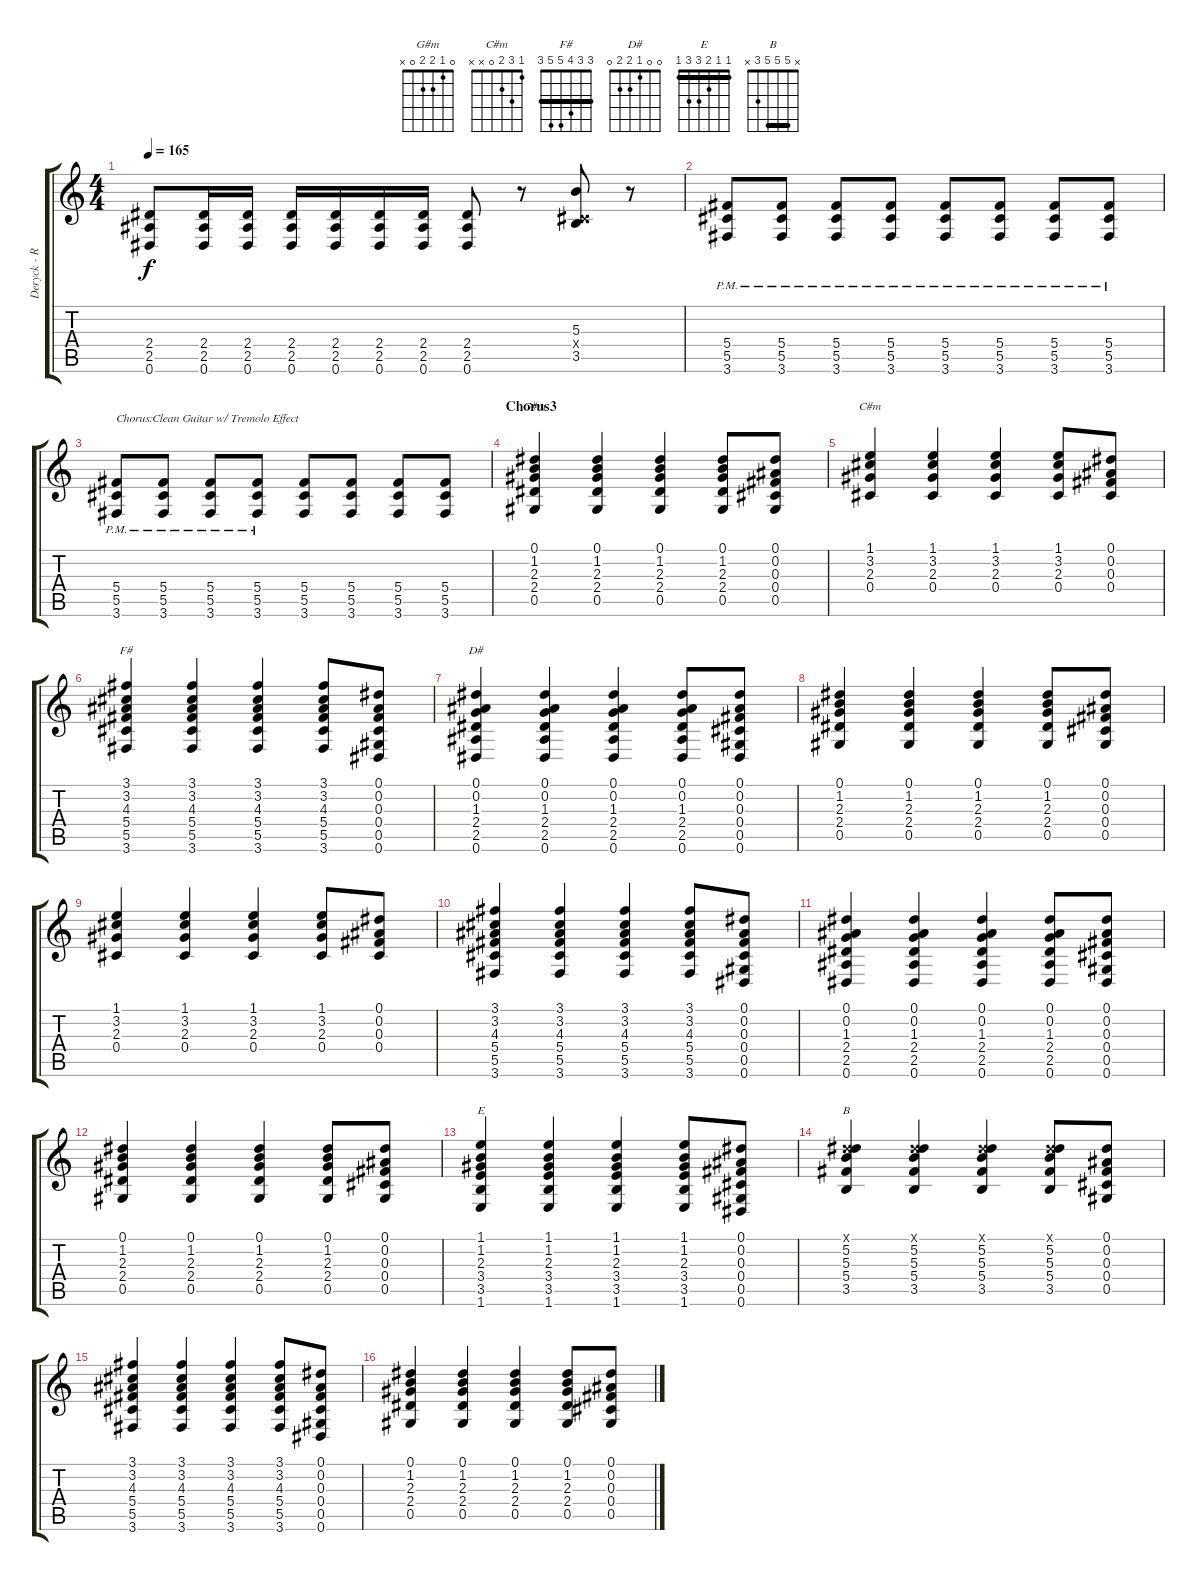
\track ("Deryck - Rhythm Guitar" "Deryck - R") {instrument distortionguitar}
\staff {score tabs}
\tuning (Eb4 Bb3 Gb3 Db3 Ab2 Eb2) {hide}
\chord ("G#m" 0 1 2 2 0 x)
\chord ("C#m" 1 3 2 0 x x)
\chord ("F#" 3 3 4 5 5 3) {barre 3}
\chord ("D#" 0 0 1 2 2 0)
\chord ("E" 1 1 2 3 3 1) {barre 1}
\chord ("B" x 5 5 5 3 x) {barre 5}
\ts (4 4)
\tempo 165
\clef g2
\ks c
(2.4 2.5 0.6).8{dy f} (2.4 2.5 0.6).16 (2.4 2.5 0.6).16 (2.4 2.5 0.6).16 (2.4 2.5 0.6).16 (2.4 2.5 0.6).16 (2.4 2.5 0.6).16 (2.4 2.5 0.6).8 r.8 (5.3 0.4{x} 3.5).8 r.8 |
(5.4{pm} 5.5{pm} 3.6{pm}).8 (5.4{pm} 5.5{pm} 3.6{pm}).8 (5.4{pm} 5.5{pm} 3.6{pm}).8 (5.4{pm} 5.5{pm} 3.6{pm}).8 (5.4{pm} 5.5{pm} 3.6).8 (5.4{pm} 5.5{pm} 3.6).8 (5.4{pm} 5.5{pm} 3.6).8 (5.4{pm} 5.5{pm} 3.6).8 |
(5.4{pm} 5.5 3.6).8{txt "Chorus:Clean Guitar w/ Tremolo Effect"} (5.4{pm} 5.5 3.6).8 (5.4{pm} 5.5 3.6).8 (5.4{pm} 5.5 3.6{pm}).8 (5.4 5.5 3.6).8 (5.4 5.5 3.6).8 (5.4 5.5 3.6).8 (5.4 5.5 3.6).8 |
\section ("" "Chorus3")
(0.1 1.2 2.3 2.4 0.5).4{ch "G#m" instrument electricguitarmuted} (0.1 1.2 2.3 2.4 0.5).4 (0.1 1.2 2.3 2.4 0.5).4 (0.1 1.2 2.3 2.4 0.5).8 (0.1 0.2 0.3 0.4 0.5).8 |
(1.1 3.2 2.3 0.4).4{ch "C#m"} (1.1 3.2 2.3 0.4).4 (1.1 3.2 2.3 0.4).4 (1.1 3.2 2.3 0.4).8 (0.1 0.2 0.3 0.4).8 |
(3.1 3.2 4.3 5.4 5.5 3.6).4{ch "F#"} (3.1 3.2 4.3 5.4 5.5 3.6).4 (3.1 3.2 4.3 5.4 5.5 3.6).4 (3.1 3.2 4.3 5.4 5.5 3.6).8 (0.1 0.2 0.3 0.4 0.5 0.6).8 |
(0.1 0.2 1.3 2.4 2.5 0.6).4{ch "D#"} (0.1 0.2 1.3 2.4 2.5 0.6).4 (0.1 0.2 1.3 2.4 2.5 0.6).4 (0.1 0.2 1.3 2.4 2.5 0.6).8 (0.1 0.2 0.3 0.4 0.5 0.6).8 |
(0.1 1.2 2.3 2.4 0.5).4 (0.1 1.2 2.3 2.4 0.5).4 (0.1 1.2 2.3 2.4 0.5).4 (0.1 1.2 2.3 2.4 0.5).8 (0.1 0.2 0.3 0.4 0.5).8 |
(1.1 3.2 2.3 0.4).4 (1.1 3.2 2.3 0.4).4 (1.1 3.2 2.3 0.4).4 (1.1 3.2 2.3 0.4).8 (0.1 0.2 0.3 0.4).8 |
(3.1 3.2 4.3 5.4 5.5 3.6).4 (3.1 3.2 4.3 5.4 5.5 3.6).4 (3.1 3.2 4.3 5.4 5.5 3.6).4 (3.1 3.2 4.3 5.4 5.5 3.6).8 (0.1 0.2 0.3 0.4 0.5 0.6).8 |
(0.1 0.2 1.3 2.4 2.5 0.6).4 (0.1 0.2 1.3 2.4 2.5 0.6).4 (0.1 0.2 1.3 2.4 2.5 0.6).4 (0.1 0.2 1.3 2.4 2.5 0.6).8 (0.1 0.2 0.3 0.4 0.5 0.6).8 |
(0.1 1.2 2.3 2.4 0.5).4 (0.1 1.2 2.3 2.4 0.5).4 (0.1 1.2 2.3 2.4 0.5).4 (0.1 1.2 2.3 2.4 0.5).8 (0.1 0.2 0.3 0.4 0.5).8 |
(1.1 1.2 2.3 3.4 3.5 1.6).4{ch "E"} (1.1 1.2 2.3 3.4 3.5 1.6).4 (1.1 1.2 2.3 3.4 3.5 1.6).4 (1.1 1.2 2.3 3.4 3.5 1.6).8 (0.1 0.2 0.3 0.4 0.5 0.6).8 |
(0.1{x} 5.2 5.3 5.4 3.5).4{ch "B"} (0.1{x} 5.2 5.3 5.4 3.5).4 (0.1{x} 5.2 5.3 5.4 3.5).4 (0.1{x} 5.2 5.3 5.4 3.5).8 (0.1 0.2 0.3 0.4 0.5).8 |
(3.1 3.2 4.3 5.4 5.5 3.6).4 (3.1 3.2 4.3 5.4 5.5 3.6).4 (3.1 3.2 4.3 5.4 5.5 3.6).4 (3.1 3.2 4.3 5.4 5.5 3.6).8 (0.1 0.2 0.3 0.4 0.5 0.6).8 |
(0.1 1.2 2.3 2.4 0.5).4 (0.1 1.2 2.3 2.4 0.5).4 (0.1 1.2 2.3 2.4 0.5).4 (0.1 1.2 2.3 2.4 0.5).8 (0.1 0.2 0.3 0.4 0.5).8
